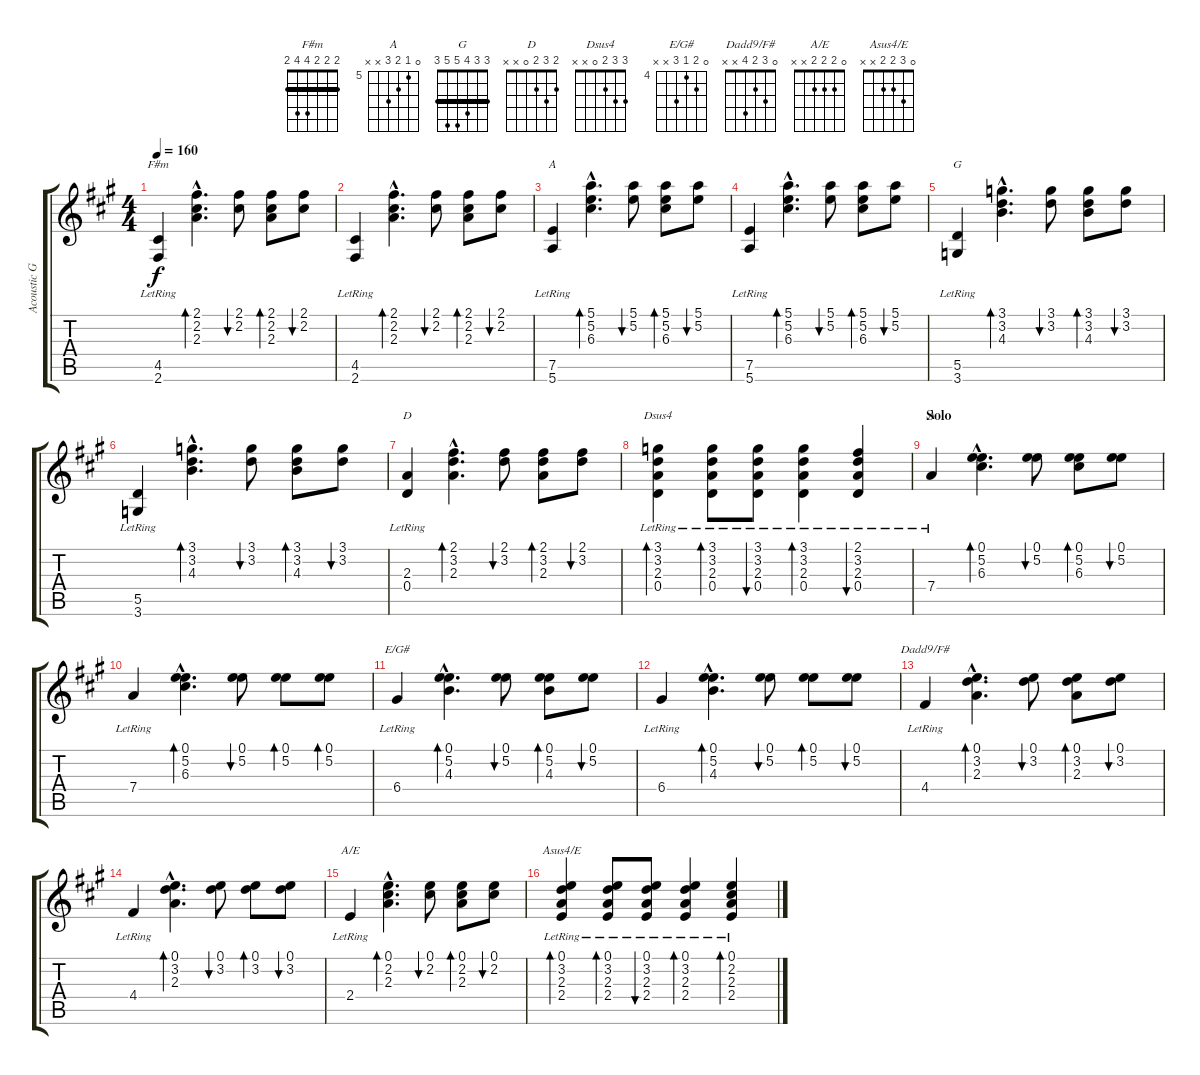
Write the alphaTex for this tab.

\track ("Acoustic Guitar 1" "Acoustic G") {instrument acousticguitarsteel}
\staff {score tabs}
\tuning (E4 B3 G3 D3 A2 E2) {hide}
\chord ("F#m" 2 2 2 4 4 2) {barre 2}
\chord ("A" 5 5 6 7 7 5) {firstfret 5 barre 5}
\chord ("G" 3 3 4 5 5 3) {barre 3}
\chord ("D" 2 3 2 0 x x)
\chord ("Dsus4" 3 3 2 0 x x)
\chord ("A" 0 5 6 7 x x) {firstfret 5}
\chord ("E/G#" 0 5 4 6 x x) {firstfret 4}
\chord ("Dadd9/F#" 0 3 2 4 x x)
\chord ("A/E" 0 2 2 2 x x)
\chord ("Asus4/E" 0 3 2 2 x x)
\ts (4 4)
\tempo 160
\clef g2
\ks a
(4.5{lr} 2.6{lr}).4{ch "F#m" dy f} (2.1{hac} 2.2{hac} 2.3{hac}).4{d bd 60} (2.1 2.2).8{bu 60} (2.1 2.2 2.3).8{bd 60} (2.1 2.2).8{bu 120} |
(4.5{lr} 2.6{lr}).4 (2.1{hac} 2.2{hac} 2.3{hac}).4{d bd 60} (2.1 2.2).8{bu 60} (2.1 2.2 2.3).8{bd 60} (2.1 2.2).8{bu 60} |
(7.5{lr} 5.6{lr}).4{ch "A"} (5.1{hac} 5.2{hac} 6.3{hac}).4{d bd 60} (5.1 5.2).8{bu 120} (5.1 5.2 6.3).8{bd 60} (5.1 5.2).8{bu 60} |
(7.5{lr} 5.6{lr}).4 (5.1{hac} 5.2{hac} 6.3{hac}).4{d bd 60} (5.1 5.2).8{bu 60} (5.1 5.2 6.3).8{bd 60} (5.1 5.2).8{bu 60} |
(5.5{lr} 3.6{lr}).4{ch "G"} (3.1{hac} 3.2{hac} 4.3{hac}).4{d bd 60} (3.1 3.2).8{bu 60} (3.1 3.2 4.3).8{bd 60} (3.1 3.2).8{bu 60} |
(5.5{lr} 3.6{lr}).4 (3.1{hac} 3.2{hac} 4.3{hac}).4{d bd 60} (3.1 3.2).8{bu 60} (3.1 3.2 4.3).8{bd 60} (3.1 3.2).8{bu 60} |
(2.3 0.4{lr}).4{ch "D"} (2.1{hac} 3.2{hac} 2.3{hac}).4{d bd 60} (2.1 3.2).8{bu 60} (2.1 3.2 2.3).8{bd 60} (2.1 3.2).8{bu 60} |
(3.1 3.2 2.3 0.4{lr}).4{bd 120 ch "Dsus4"} (3.1 3.2 2.3 0.4{lr}).8{bd 60} (3.1 3.2 2.3 0.4{lr}).8{bu 60} (3.1 3.2 2.3 0.4{lr}).4{bd 60} (2.1 3.2 2.3 0.4{lr}).4{bu 60} |
\section ("" "Solo")
7.4{lr}.4{ch "A"} (0.1{hac} 5.2{hac} 6.3{hac}).4{d bd 60} (0.1 5.2).8{bu 60} (0.1 5.2 6.3).8{bd 120} (0.1 5.2).8{bu 120} |
7.4{lr}.4 (0.1{hac} 5.2{hac} 6.3{hac}).4{d bd 60} (0.1 5.2).8{bu 60} (0.1 5.2).8{bd 60} (0.1 5.2).8{bd 60} |
6.4{lr}.4{ch "E/G#"} (0.1{hac} 5.2{hac} 4.3{hac}).4{d bd 60} (0.1 5.2).8{bu 60} (0.1 5.2 4.3).8{bd 60} (0.1 5.2).8{bu 60} |
6.4{lr}.4 (0.1{hac} 5.2{hac} 4.3{hac}).4{d bd 60} (0.1 5.2).8{bu 120} (0.1 5.2).8{bd 60} (0.1 5.2).8{bu 60} |
4.4{lr}.4{ch "Dadd9/F#"} (0.1{hac} 3.2{hac} 2.3{hac}).4{d bd 60} (0.1 3.2).8{bu 120} (0.1 3.2 2.3).8{bd 60} (0.1 3.2).8{bu 60} |
4.4{lr}.4 (0.1{hac} 3.2{hac} 2.3{hac}).4{d bd 60} (0.1 3.2).8{bu 60} (0.1 3.2).8{bd 60} (0.1 3.2).8{bu 60} |
2.4{lr}.4{ch "A/E"} (0.1{hac} 2.2{hac} 2.3{hac}).4{d bd 60} (0.1 2.2).8{bu 60} (0.1 2.2 2.3).8{bd 60} (0.1 2.2).8{bu 60} |
(0.1 3.2 2.3 2.4{lr}).4{bd 60 ch "Asus4/E"} (0.1 3.2 2.3 2.4{lr}).8{bd 60} (0.1 3.2 2.3 2.4{lr}).8{bu 60} (0.1 3.2 2.3 2.4{lr}).4{bd 60} (0.1 2.2 2.3 2.4{lr}).4{bd 120}
